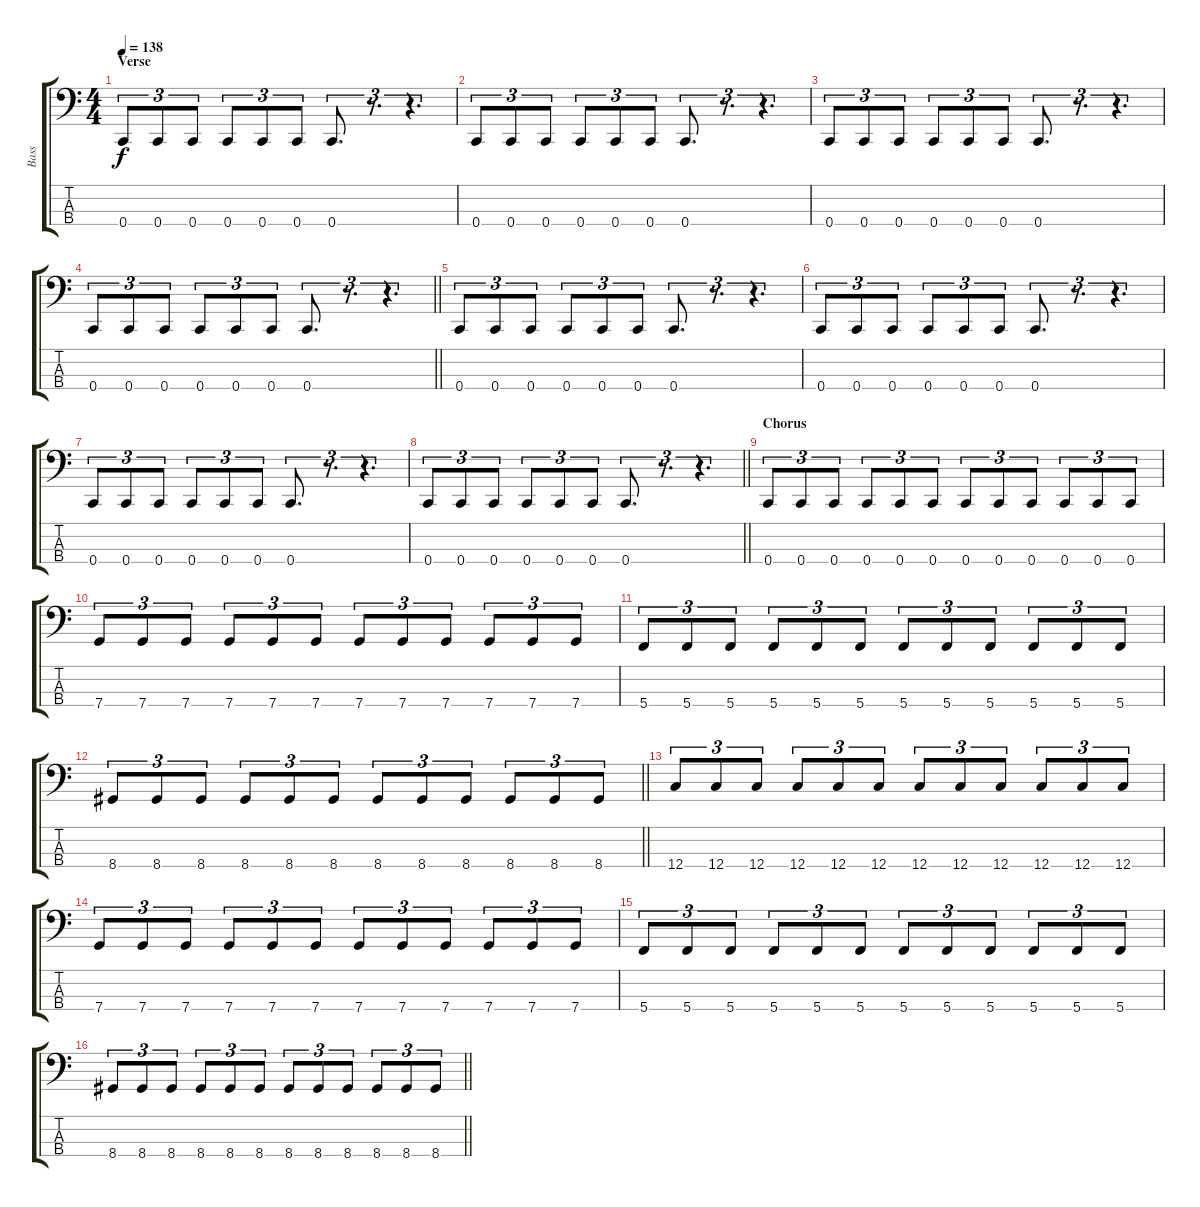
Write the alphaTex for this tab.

\track ("Bass" "Bass") {instrument electricbassfinger}
\staff {score tabs}
\tuning (F2 C2 G1 C1) {hide}
\ts (4 4)
\section ("" "Verse")
\tempo 138
\clef f4
\ks c
0.4.8{tu (3 2) dy f} 0.4.8{tu (3 2)} 0.4.8{tu (3 2)} 0.4.8{tu (3 2)} 0.4.8{tu (3 2)} 0.4.8{tu (3 2)} 0.4.8{d tu (3 2)} r.8{d tu (3 2)} r.4{d tu (3 2)} |
0.4.8{tu (3 2)} 0.4.8{tu (3 2)} 0.4.8{tu (3 2)} 0.4.8{tu (3 2)} 0.4.8{tu (3 2)} 0.4.8{tu (3 2)} 0.4.8{d tu (3 2)} r.8{d tu (3 2)} r.4{d tu (3 2)} |
0.4.8{tu (3 2)} 0.4.8{tu (3 2)} 0.4.8{tu (3 2)} 0.4.8{tu (3 2)} 0.4.8{tu (3 2)} 0.4.8{tu (3 2)} 0.4.8{d tu (3 2)} r.8{d tu (3 2)} r.4{d tu (3 2)} |
\barLineRight lightlight
0.4.8{tu (3 2)} 0.4.8{tu (3 2)} 0.4.8{tu (3 2)} 0.4.8{tu (3 2)} 0.4.8{tu (3 2)} 0.4.8{tu (3 2)} 0.4.8{d tu (3 2)} r.8{d tu (3 2)} r.4{d tu (3 2)} |
\section ("" "")
0.4.8{tu (3 2)} 0.4.8{tu (3 2)} 0.4.8{tu (3 2)} 0.4.8{tu (3 2)} 0.4.8{tu (3 2)} 0.4.8{tu (3 2)} 0.4.8{d tu (3 2)} r.8{d tu (3 2)} r.4{d tu (3 2)} |
0.4.8{tu (3 2)} 0.4.8{tu (3 2)} 0.4.8{tu (3 2)} 0.4.8{tu (3 2)} 0.4.8{tu (3 2)} 0.4.8{tu (3 2)} 0.4.8{d tu (3 2)} r.8{d tu (3 2)} r.4{d tu (3 2)} |
0.4.8{tu (3 2)} 0.4.8{tu (3 2)} 0.4.8{tu (3 2)} 0.4.8{tu (3 2)} 0.4.8{tu (3 2)} 0.4.8{tu (3 2)} 0.4.8{d tu (3 2)} r.8{d tu (3 2)} r.4{d tu (3 2)} |
\barLineRight lightlight
0.4.8{tu (3 2)} 0.4.8{tu (3 2)} 0.4.8{tu (3 2)} 0.4.8{tu (3 2)} 0.4.8{tu (3 2)} 0.4.8{tu (3 2)} 0.4.8{d tu (3 2)} r.8{d tu (3 2)} r.4{d tu (3 2)} |
\section ("" "Chorus")
0.4.8{tu (3 2)} 0.4.8{tu (3 2)} 0.4.8{tu (3 2)} 0.4.8{tu (3 2)} 0.4.8{tu (3 2)} 0.4.8{tu (3 2)} 0.4.8{tu (3 2)} 0.4.8{tu (3 2)} 0.4.8{tu (3 2)} 0.4.8{tu (3 2)} 0.4.8{tu (3 2)} 0.4.8{tu (3 2)} |
7.4.8{tu (3 2)} 7.4.8{tu (3 2)} 7.4.8{tu (3 2)} 7.4.8{tu (3 2)} 7.4.8{tu (3 2)} 7.4.8{tu (3 2)} 7.4.8{tu (3 2)} 7.4.8{tu (3 2)} 7.4.8{tu (3 2)} 7.4.8{tu (3 2)} 7.4.8{tu (3 2)} 7.4.8{tu (3 2)} |
5.4.8{tu (3 2)} 5.4.8{tu (3 2)} 5.4.8{tu (3 2)} 5.4.8{tu (3 2)} 5.4.8{tu (3 2)} 5.4.8{tu (3 2)} 5.4.8{tu (3 2)} 5.4.8{tu (3 2)} 5.4.8{tu (3 2)} 5.4.8{tu (3 2)} 5.4.8{tu (3 2)} 5.4.8{tu (3 2)} |
\barLineRight lightlight
8.4.8{tu (3 2)} 8.4.8{tu (3 2)} 8.4.8{tu (3 2)} 8.4.8{tu (3 2)} 8.4.8{tu (3 2)} 8.4.8{tu (3 2)} 8.4.8{tu (3 2)} 8.4.8{tu (3 2)} 8.4.8{tu (3 2)} 8.4.8{tu (3 2)} 8.4.8{tu (3 2)} 8.4.8{tu (3 2)} |
\section ("" "")
12.4.8{tu (3 2)} 12.4.8{tu (3 2)} 12.4.8{tu (3 2)} 12.4.8{tu (3 2)} 12.4.8{tu (3 2)} 12.4.8{tu (3 2)} 12.4.8{tu (3 2)} 12.4.8{tu (3 2)} 12.4.8{tu (3 2)} 12.4.8{tu (3 2)} 12.4.8{tu (3 2)} 12.4.8{tu (3 2)} |
7.4.8{tu (3 2)} 7.4.8{tu (3 2)} 7.4.8{tu (3 2)} 7.4.8{tu (3 2)} 7.4.8{tu (3 2)} 7.4.8{tu (3 2)} 7.4.8{tu (3 2)} 7.4.8{tu (3 2)} 7.4.8{tu (3 2)} 7.4.8{tu (3 2)} 7.4.8{tu (3 2)} 7.4.8{tu (3 2)} |
5.4.8{tu (3 2)} 5.4.8{tu (3 2)} 5.4.8{tu (3 2)} 5.4.8{tu (3 2)} 5.4.8{tu (3 2)} 5.4.8{tu (3 2)} 5.4.8{tu (3 2)} 5.4.8{tu (3 2)} 5.4.8{tu (3 2)} 5.4.8{tu (3 2)} 5.4.8{tu (3 2)} 5.4.8{tu (3 2)} |
\barLineRight lightlight
8.4.8{tu (3 2)} 8.4.8{tu (3 2)} 8.4.8{tu (3 2)} 8.4.8{tu (3 2)} 8.4.8{tu (3 2)} 8.4.8{tu (3 2)} 8.4.8{tu (3 2)} 8.4.8{tu (3 2)} 8.4.8{tu (3 2)} 8.4.8{tu (3 2)} 8.4.8{tu (3 2)} 8.4.8{tu (3 2)}
